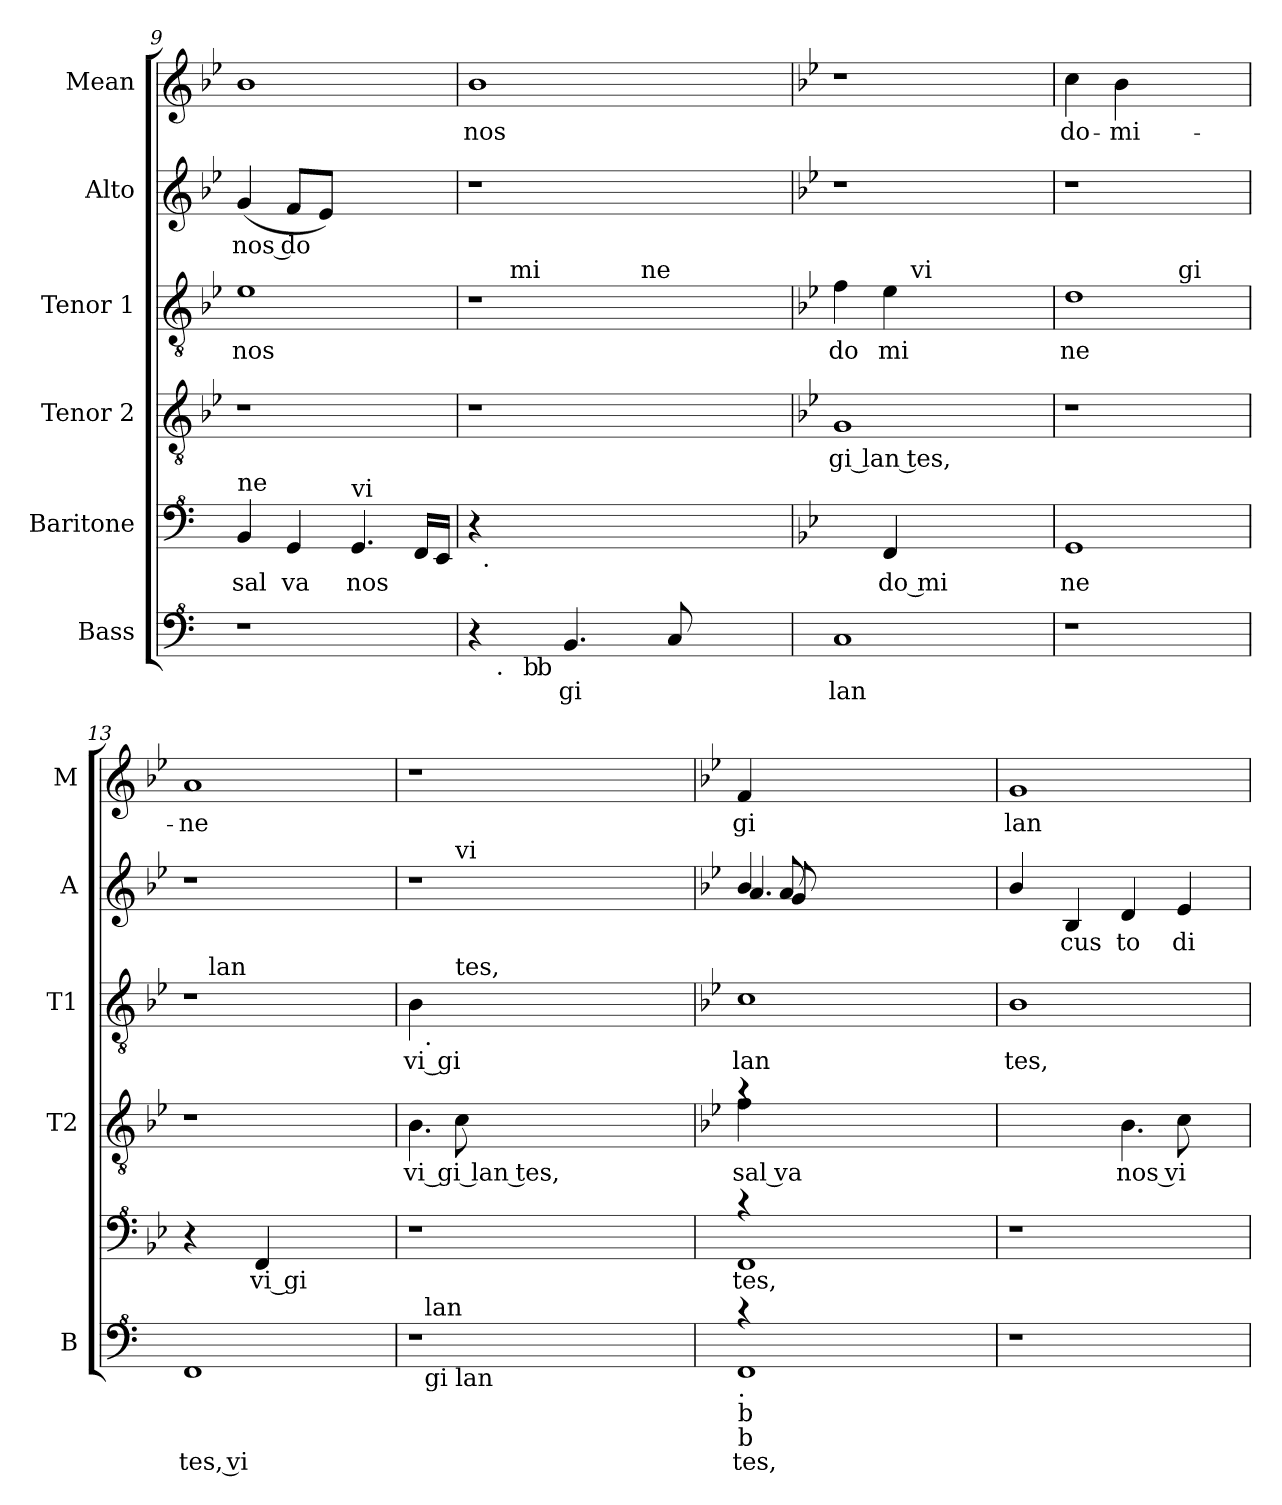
**kern	**text	**kern	**text	**kern	**text	**kern	**text	**kern	**text	**kern	**text
*part6	*part6	*part5	*part5	*part4	*part4	*part3	*part3	*part2	*part2	*part1	*part1
*staff6	*staff6	*staff5	*staff5	*staff4	*staff4	*staff3	*staff3	*staff2	*staff2	*staff1	*staff1
*I"Bass	*	*I"Baritone	*	*I"Tenor 2	*	*I"Tenor 1	*	*I"Alto	*	*I"Mean	*
*I'B	*	*	*	*I'T2	*	*I'T1	*	*I'A	*	*I'M	*
*clefF^4	*	*clefF^4	*	*clefGv2	*	*clefGv2	*	*clefG2	*	*clefG2	*
*ITrd1c2	*	*ITrd1c2	*	*	*	*	*	*	*	*	*
*k[b-e-]	*	*k[b-e-]	*	*k[b-e-]	*	*k[b-e-]	*	*k[b-e-]	*	*k[b-e-]	*
*B-:	*	*B-:	*	*B-:	*	*B-:	*	*B-:	*	*B-:	*
=9	=9	=9	=9	=9	=9	=9	=9	=9	=9	=9	=9
!	!	!LO:TX:a:t=ne	!	!	!	!	!	!	!	!	!
!	!	!	!LO:LY:b:rj	!	!	!	!LO:LY:b	!	!LO:LY:b:rj	!	!
1r	.	4A/	sal	1r	.	1e-	nos	(<4g/	nos do	1b-	.
!	!	!	!LO:LY:b	!	!	!	!	!	!	!	!
.	.	4F/	va	.	.	.	.	8f/L	.	.	.
.	.	.	.	.	.	.	.	8e-/J)	.	.	.
!	!	!LO:TX:a:t=vi	!	!	!	!	!	!	!	!	!
!	!	!	!LO:LY:b	!	!	!	!	!	!	!	!
.	.	4.F/	nos	.	.	.	.	2ryy	.	.	.
.	.	16E-/LL	.	.	.	.	.	.	.	.	.
.	.	16D/JJ	.	.	.	.	.	.	.	.	.
!!LO:PB:g=z
=10	=10	=10	=10	=10	=10	=10	=10	=10	=10	=10	=10
!	!	!	!	!	!	!	!	!	!	!	!LO:LY:b
*^	*	*^	*	*	*	*^	*	*	*	*	*
*	*^	*	*	*	*	*	*	*	*^	*	*	*	*	*
*	*	*^	*	*	*	*	*	*	*	*	*	*	*	*	*	*
4r	16ryy	8ryy	8ryy	.	4r	32ryy	.	1r	.	1r	16.ryy	2ryy	.	1r	.	1b-	nos
!	!	!	!	!	!	!LO:TX:b:t=.	!	!	!	!	!	!	!	!	!	!	!
.	.	.	.	.	.	2ryy	.	.	.	.	.	.	.	.	.	.	.
!	!LO:TX:b:t=.	!	!	!	!	!	!	!	!	!	!	!	!	!	!	!	!
.	2...ryy	.	.	.	.	.	.	.	.	.	.	.	.	.	.	.	.
!	!	!	!	!	!	!	!	!	!	!	!LO:TX:a:t=mi	!	!	!	!	!	!
.	.	.	.	.	.	.	.	.	.	.	2ryy	.	.	.	.	.	.
!	!	!LO:TX:b:t=b	!	!	!	!	!	!	!	!	!	!	!	!	!	!	!
.	.	2..ryy	32ryy	.	.	.	.	.	.	.	.	.	.	.	.	.	.
!	!	!	!LO:TX:b:t=b	!	!	!	!	!	!	!	!	!	!	!	!	!	!
.	.	.	2ryy	.	.	.	.	.	.	.	.	.	.	.	.	.	.
!	!	!	!	!LO:LY:b	!	!	!	!	!	!	!	!	!	!	!	!	!
4.A/	.	.	.	gi	2.ryy	.	.	.	.	.	.	.	.	.	.	.	.
.	.	.	.	.	.	.	.	.	.	.	.	16ryy	.	.	.	.	.
.	.	.	.	.	.	4...ryy	.	.	.	.	.	.	.	.	.	.	.
!	!	!	!	!	!	!	!	!	!	!	!	!LO:TX:a:t=ne	!	!	!	!	!
.	.	.	.	.	.	.	.	.	.	.	.	4..ryy	.	.	.	.	.
.	.	.	.	.	.	.	.	.	.	.	4ryy	.	.	.	.	.	.
8B-/	.	.	.	.	.	.	.	.	.	.	.	.	.	.	.	.	.
.	.	.	4ryy	.	.	.	.	.	.	.	.	.	.	.	.	.	.
4ryy	.	.	.	.	.	.	.	.	.	.	.	.	.	.	.	.	.
.	.	.	.	.	.	.	.	.	.	.	8ryy	.	.	.	.	.	.
.	.	.	16.ryy	.	.	.	.	.	.	.	.	.	.	.	.	.	.
.	.	.	.	.	.	.	.	.	.	.	32ryy	.	.	.	.	.	.
*v	*v	*v	*v	*	*	*	*	*	*	*v	*v	*v	*	*	*	*	*
*	*	*v	*v	*	*	*	*	*	*	*	*	*
=11	=11	=11	=11	=11	=11	=11	=11	=11	=11	=11	=11
*	*	*k[b-e-a-d-]	*	*	*	*	*	*	*	*	*
*	*	*A-:	*	*	*	*	*	*	*	*	*
*^	*	*^	*	*	*	*^	*	*	*	*	*
*	*^	*	*	*	*	*	*	*	*^	*	*	*	*	*
*	*	*^	*	*	*	*	*	*	*	*	*	*	*	*	*	*
!	!	!	!	!LO:LY:b	!	!	!	!	!LO:LY:b:rj	!	!	!	!LO:LY:b:rj	!	!	!	!
*v	*v	*v	*v	*	*	*	*	*	*	*	*v	*v	*	*	*	*	*
*	*	*v	*v	*	*	*	*	*	*	*	*	*	*
1B-	lan	4ryy	.	1G	gi lan tes,	4f\	4ryy	do	1r	.	1r	.
!	!	!	!LO:LY:b:rj	!	!	!	!	!LO:LY:b	!	!	!	!
.	.	4E-/	do mi	.	.	4e-\	16.ryy	mi	.	.	.	.
!	!	!	!	!	!	!	!LO:TX:a:t=vi	!	!	!	!	!
.	.	.	.	.	.	.	2ryy	.	.	.	.	.
.	.	2ryy	.	.	.	2ryy	.	.	.	.	.	.
.	.	.	.	.	.	.	8ryy	.	.	.	.	.
.	.	.	.	.	.	.	32ryy	.	.	.	.	.
=12	=12	=12	=12	=12	=12	=12	=12	=12	=12	=12	=12	=12
!	!	!	!LO:LY:b	!	!	!	!	!LO:LY:b	!	!	!	!LO:LY:b:rj
1r	.	1F	ne	1r	.	1d	2ryy	ne	1r	.	4cc\	do-
!	!	!	!	!	!	!	!	!	!	!	!	!LO:LY:b
.	.	.	.	.	.	.	.	.	.	.	4b-\	-mi-
.	.	.	.	.	.	.	32ryy	.	.	.	2ryy	.
!	!	!	!	!	!	!	!LO:TX:a:t=gi	!	!	!	!	!
.	.	.	.	.	.	.	4...ryy	.	.	.	.	.
=13	=13	=13	=13	=13	=13	=13	=13	=13	=13	=13	=13	=13
!	!LO:LY:b:rj	!	!	!	!	!	!	!	!	!	!	!LO:LY:b
1E-	tes, vi	4r	.	1r	.	1r	16ryy	.	1r	.	1a	-ne
!	!	!	!	!	!	!	!LO:TX:a:t=lan	!	!	!	!	!
.	.	.	.	.	.	.	2...ryy	.	.	.	.	.
!	!	!	!LO:LY:b	!	!	!	!	!	!	!	!	!
.	.	4E-/	vi gi	.	.	.	.	.	.	.	.	.
.	.	2ryy	.	.	.	.	.	.	.	.	.	.
=14	=14	=14	=14	=14	=14	=14	=14	=14	=14	=14	=14	=14
!	!	!	!	!	!LO:LY:b:rj	!	!	!LO:LY:b:rj	!	!	!	!
*^	*	*	*	*^	*	*	*^	*	*^	*	*	*
*	*^	*	*	*	*	*	*	*	*	*	*	*	*	*	*	*
1r	32ryy	8ryy	.	1r	.	4.B-\	8ryy	vi gi lan tes,	4B-\	32ryy	8ryy	vi gi	1r	8ryy	.	1r	.
!	!	!	!	!	!	!	!	!	!	!LO:TX:b:t=.	!	!	!	!	!	!	!
!	!LO:TX:b:t=gi	!	!	!	!	!	!	!	!	!	!	!	!	!	!	!	!
!	!LO:TX:a:t=lan	!	!	!	!	!	!	!	!	!	!	!	!	!	!	!	!
.	2ryy	.	.	.	.	.	.	.	.	2ryy	.	.	.	.	.	.	.
!	!	!	!	!	!	!	!	!	!	!	!	!	!	!LO:TX:a:t=vi	!	!	!
!	!	!	!	!	!	!	!	!	!	!	!LO:TX:a:t=tes,	!	!	!	!	!	!
!	!	!LO:TX:b:t=lan	!	!	!	!	!	!	!	!	!	!	!	!	!	!	!
.	.	2..ryy	.	.	.	.	8c\	.	.	.	2..ryy	.	.	2..ryy	.	.	.
.	.	.	.	.	.	.	2ryy	.	2.ryy	.	.	.	.	.	.	.	.
.	.	.	.	.	.	2ryy	.	.	.	.	.	.	.	.	.	.	.
.	4...ryy	.	.	.	.	.	.	.	.	4...ryy	.	.	.	.	.	.	.
.	.	.	.	.	.	.	8ryy	.	.	.	.	.	.	.	.	.	.
.	.	.	.	.	.	8ryy	8ryy	.	.	.	.	.	.	.	.	.	.
*	*	*	*	*	*	*	*	*	*v	*v	*v	*	*	*	*	*	*
*v	*v	*v	*	*	*	*	*	*	*	*	*v	*v	*	*	*
!!LO:LB:g=z
=15	=15	=15	=15	=15	=15	=15	=15	=15	=15	=15	=15	=15
*	*	*k[b-e-]	*	*	*	*	*	*	*	*	*	*
*	*	*B-:	*	*	*	*	*	*	*	*	*	*
*^	*	*	*	*	*	*	*^	*	*^	*	*	*
*	*^	*	*	*	*	*	*	*	*^	*	*	*	*	*	*
!	!	!	!	!LO:TX:b:t=.	!	!	!	!	!	!	!	!	!	!	!	!	!
!	!	!	!	!LO:TX:b:t=b	!	!	!	!	!	!	!	!	!	!	!	!	!
!	!	!	!	!LO:TX:b:t=b	!	!	!	!	!	!	!	!	!	!	!	!	!
!LO:TX:b:t=.	!	!	!	!	!	!	!	!	!	!	!	!	!	!	!	!	!
!LO:TX:b:t=b	!	!	!	!	!	!	!	!	!	!	!	!	!	!	!	!	!
!LO:TX:b:t=b	!	!	!	!	!	!	!	!	!	!	!	!	!	!	!	!	!
!	!	!	!LO:LY:b	!	!LO:LY:b	!	!	!LO:LY:b	!	!	!	!LO:LY:b	!	!	!	!	!LO:LY:b
*	*v	*v	*	*^	*	*	*	*	*v	*v	*v	*	*^	*^	*	*	*
4rcc	1E-	tes,	4rcc	1E-	tes,	4ra	4f\	sal va	1c	lan	4b-/	8ryy	8ryy	4.a/	.	4f/	gi
.	.	.	.	.	.	.	.	.	.	.	.	8a/	8g/	.	.	.	.
2.ryy	.	.	2.ryy	.	.	2.ryy	2.ryy	.	.	.	2ryy	2ryy	2ryy	.	.	2.ryy	.
.	.	.	.	.	.	.	.	.	.	.	.	.	.	2ryy	.	.	.
.	.	.	.	.	.	.	.	.	.	.	8ryy	8ryy	8ryy	.	.	.	.
.	.	.	.	.	.	.	.	.	.	.	8ryy	8ryy	8ryy	8ryy	.	.	.
*v	*v	*	*	*	*	*	*	*	*	*	*	*	*	*	*	*	*
*	*	*v	*v	*	*	*	*	*	*	*	*	*	*	*	*	*
=16	=16	=16	=16	=16	=16	=16	=16	=16	=16	=16	=16	=16	=16	=16	=16
!	!	!	!	!	!	!	!	!LO:LY:b	!	!	!	!	!	!	!LO:LY:b
*	*	*	*	*	*	*	*	*	*v	*v	*v	*v	*	*	*
1r	.	1r	.	2ryy	2.ryy	.	1B-	tes,	4b-/	.	1g	lan
!	!	!	!	!	!	!	!	!	!	!LO:LY:b	!	!
.	.	.	.	.	.	.	.	.	4B-/	cus	.	.
!	!	!	!	!	!	!LO:LY:b:rj	!	!	!	!LO:LY:b	!	!
.	.	.	.	4.B-\	.	nos vi	.	.	4d/	to	.	.
!	!	!	!	!	!	!	!	!	!	!LO:LY:b	!	!
.	.	.	.	.	8c\	.	.	.	4e-/	di	.	.
.	.	.	.	8ryy	8ryy	.	.	.	.	.	.	.
*	*	*	*	*v	*v	*	*	*	*	*	*	*
=	=	=	=	=	=	=	=	=	=	=	=
*-	*-	*-	*-	*-	*-	*-	*-	*-	*-	*-	*-
